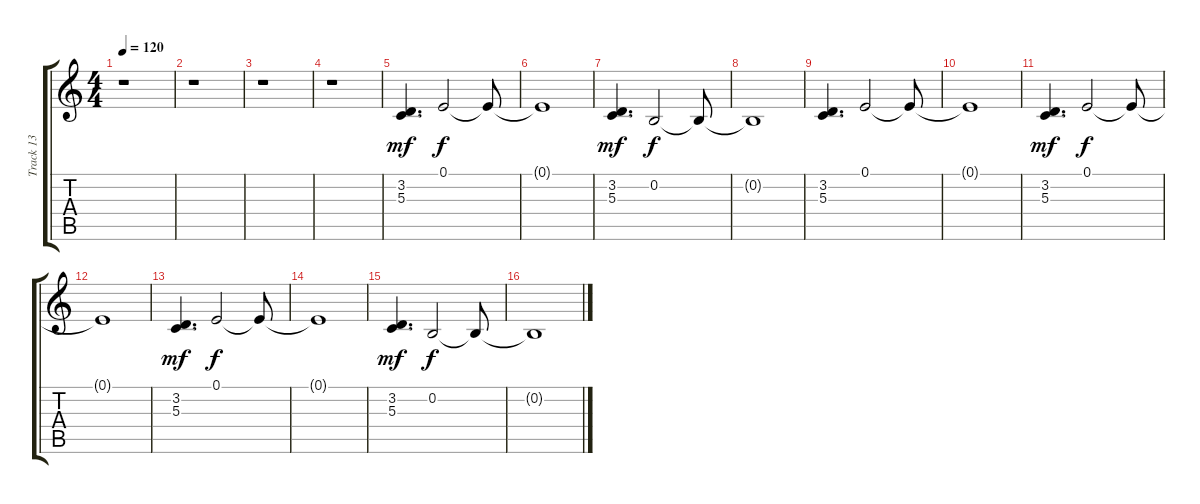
\track ("Track 13" "Track 13") {instrument pad8sweep}
\staff {score tabs}
\tuning (E4 B3 G3 D3 A2 E2) {hide}
\ts (4 4)
\tempo 120
\clef g2
\ks c
r.1{dy f} |
r.1 |
r.1 |
r.1 |
(3.2 5.3).4{d dy mf} 0.1.2{dy f} 0.1{t}.8 |
0.1{t}.1 |
(3.2 5.3).4{d dy mf} 0.2.2{dy f} 0.2{t}.8 |
0.2{t}.1 |
(3.2 5.3).4{d} 0.1.2 0.1{t}.8 |
0.1{t}.1 |
(3.2 5.3).4{d dy mf} 0.1.2{dy f} 0.1{t}.8 |
0.1{t}.1 |
(3.2 5.3).4{d dy mf} 0.1.2{dy f} 0.1{t}.8 |
0.1{t}.1 |
(3.2 5.3).4{d dy mf} 0.2.2{dy f} 0.2{t}.8 |
0.2{t}.1
